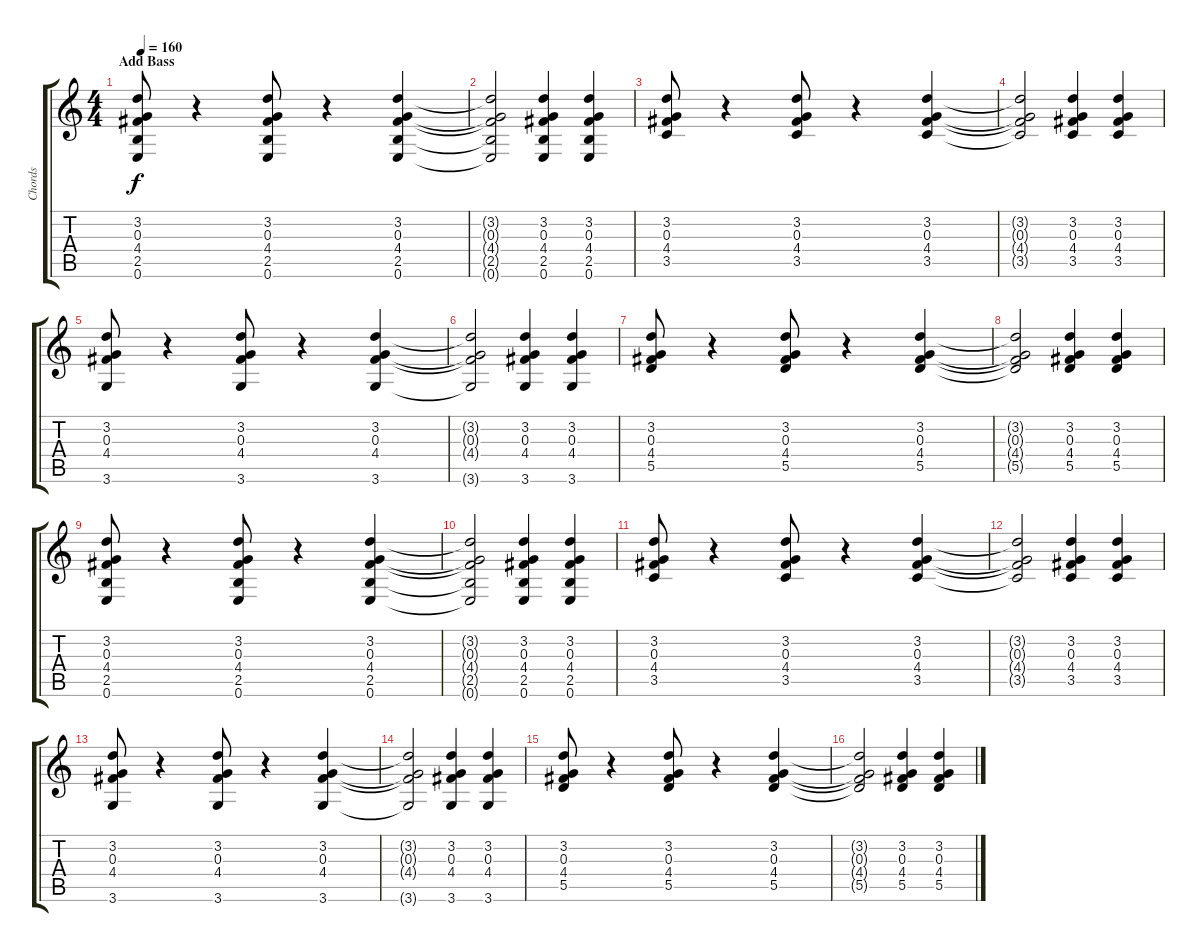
\track ("Chords" "Chords") {instrument acousticguitarsteel}
\staff {score tabs}
\tuning (E4 B3 G3 D3 A2 E2) {hide}
\ts (4 4)
\section ("" "Add Bass")
\tempo 160
\clef g2
\ks c
(3.2 0.3 4.4 2.5 0.6).8{dy f volume 9 instrument acousticguitarsteel} r.4 (3.2 0.3 4.4 2.5 0.6).8 r.4 (3.2 0.3 4.4 2.5 0.6).4 |
(3.2{t} 0.3{t} 4.4{t} 2.5{t} 0.6{t}).2 (3.2 0.3 4.4 2.5 0.6).4 (3.2 0.3 4.4 2.5 0.6).4 |
(3.2 0.3 4.4 3.5).8 r.4 (3.2 0.3 4.4 3.5).8 r.4 (3.2 0.3 4.4 3.5).4 |
(3.2{t} 0.3{t} 4.4{t} 3.5{t}).2 (3.2 0.3 4.4 3.5).4 (3.2 0.3 4.4 3.5).4 |
(3.2 0.3 4.4 3.6).8 r.4 (3.2 0.3 4.4 3.6).8 r.4 (3.2 0.3 4.4 3.6).4 |
(3.2{t} 0.3{t} 4.4{t} 3.6{t}).2 (3.2 0.3 4.4 3.6).4 (3.2 0.3 4.4 3.6).4 |
(3.2 0.3 4.4 5.5).8 r.4 (3.2 0.3 4.4 5.5).8 r.4 (3.2 0.3 4.4 5.5).4 |
(3.2{t} 0.3{t} 4.4{t} 5.5{t}).2 (3.2 0.3 4.4 5.5).4 (3.2 0.3 4.4 5.5).4 |
(3.2 0.3 4.4 2.5 0.6).8 r.4 (3.2 0.3 4.4 2.5 0.6).8 r.4 (3.2 0.3 4.4 2.5 0.6).4 |
(3.2{t} 0.3{t} 4.4{t} 2.5{t} 0.6{t}).2 (3.2 0.3 4.4 2.5 0.6).4 (3.2 0.3 4.4 2.5 0.6).4 |
(3.2 0.3 4.4 3.5).8 r.4 (3.2 0.3 4.4 3.5).8 r.4 (3.2 0.3 4.4 3.5).4 |
(3.2{t} 0.3{t} 4.4{t} 3.5{t}).2 (3.2 0.3 4.4 3.5).4 (3.2 0.3 4.4 3.5).4 |
(3.2 0.3 4.4 3.6).8 r.4 (3.2 0.3 4.4 3.6).8 r.4 (3.2 0.3 4.4 3.6).4 |
(3.2{t} 0.3{t} 4.4{t} 3.6{t}).2 (3.2 0.3 4.4 3.6).4 (3.2 0.3 4.4 3.6).4 |
(3.2 0.3 4.4 5.5).8 r.4 (3.2 0.3 4.4 5.5).8 r.4 (3.2 0.3 4.4 5.5).4 |
(3.2{t} 0.3{t} 4.4{t} 5.5{t}).2 (3.2 0.3 4.4 5.5).4 (3.2 0.3 4.4 5.5).4
